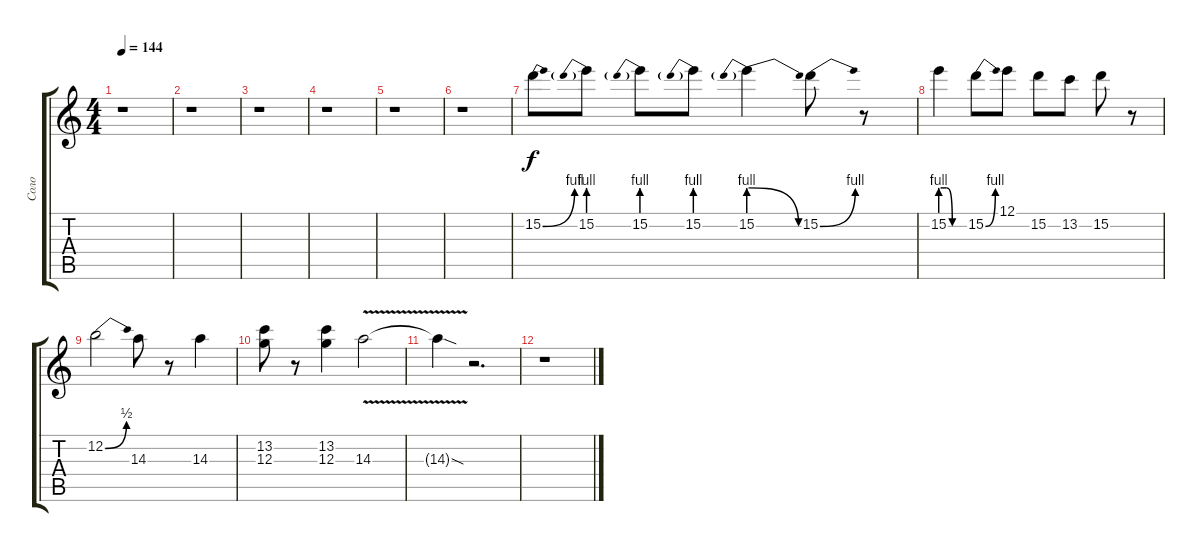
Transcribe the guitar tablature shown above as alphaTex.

\track ("Соло" "Соло") {instrument overdrivenguitar}
\staff {score tabs}
\tuning (E4 B3 G3 D3 A2 E2) {hide}
\ts (4 4)
\tempo 144
\clef g2
\ks c
r.1{dy f} |
r.1 |
r.1 |
r.1 |
r.1 |
r.1 |
15.2{be (bend 0 0 60 4)}.8 15.2{be (prebend 0 4 60 4)}.8 15.2{be (prebend 0 4 60 4)}.8 15.2{be (prebend 0 4 60 4)}.8 15.2{be (prebendrelease 0 4 60 0)}.4 15.2{be (bend 0 0 60 4)}.8 r.8 |
15.2{be (custom 0 4 15 4 30 0 60 0)}.4 15.2{be (bend 0 0 60 4)}.8 12.1.8 15.2.8 13.2.8 15.2.8 r.8 |
12.2{be (bend 0 0 60 2)}.2 14.3.8 r.8 14.3.4 |
(13.2 12.3).8 r.8 (13.2 12.3).4 14.3{v}.2 |
14.3{sod t}.4 r.2{d} |
r.1
